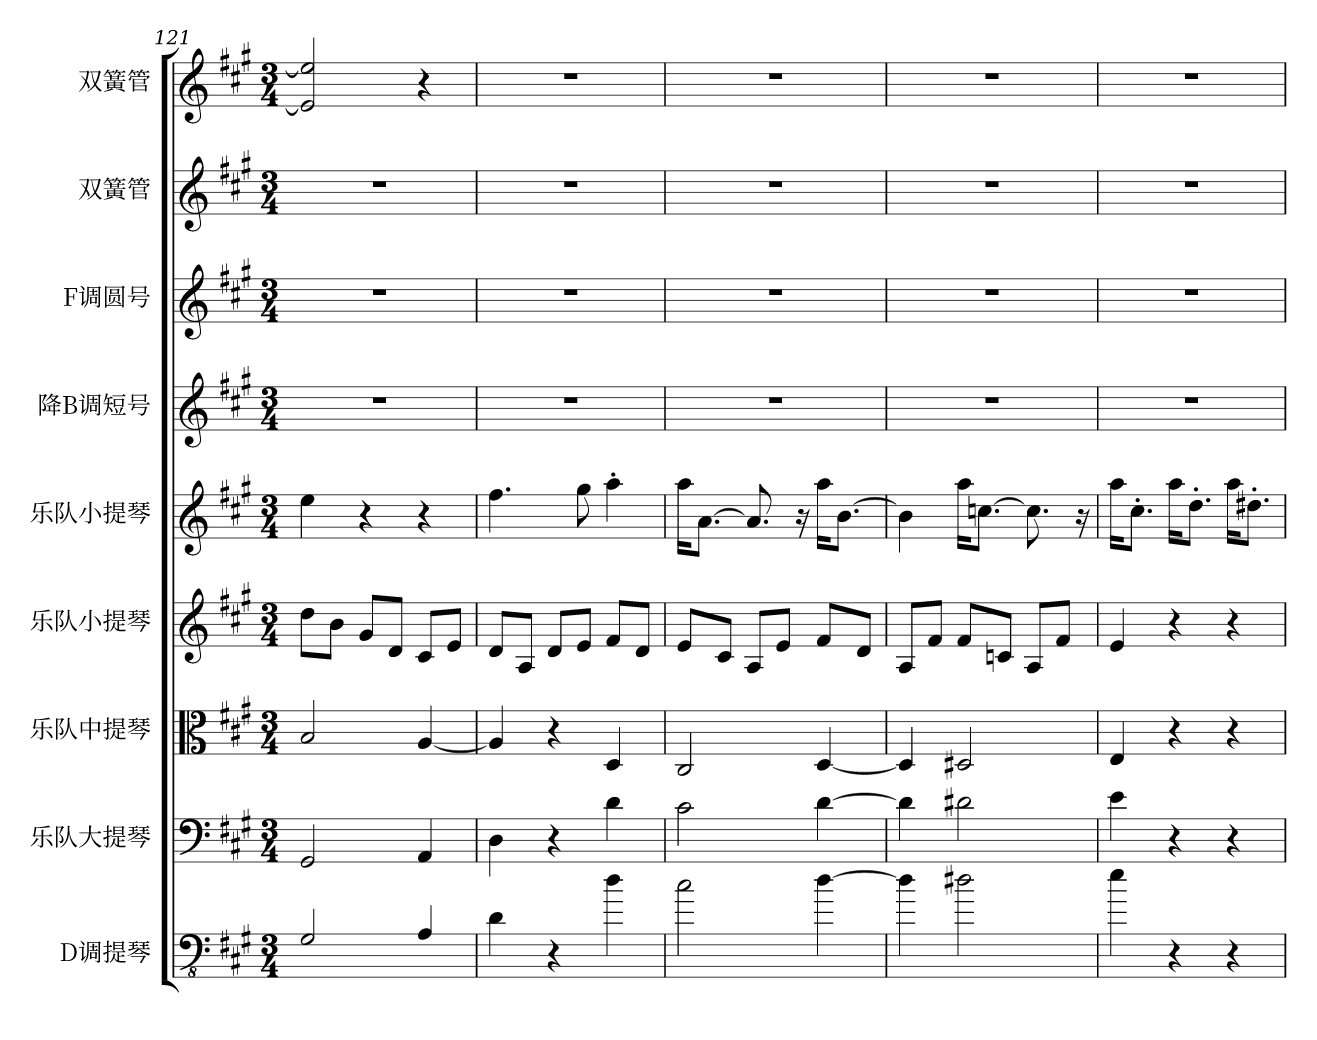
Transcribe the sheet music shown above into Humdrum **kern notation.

**kern	**kern	**kern	**kern	**kern	**kern	**kern	**kern	**kern
*part9	*part8	*part7	*part6	*part5	*part4	*part3	*part2	*part1
*staff9	*staff8	*staff7	*staff6	*staff5	*staff4	*staff3	*staff2	*staff1
*I"D调提琴	*I"乐队大提琴	*I"乐队中提琴	*I"乐队小提琴	*I"乐队小提琴	*I"降B调短号	*I"F调圆号	*I"双簧管	*I"双簧管
*clefFv4	*clefF4	*clefC3	*clefG2	*clefG2	*clefG2	*clefG2	*clefG2	*clefG2
*ITrd7c12	*	*	*	*	*ITrd1c2	*ITrd4c7	*	*
*k[f#c#g#]	*k[f#c#g#]	*k[f#c#g#]	*k[f#c#g#]	*k[f#c#g#]	*k[f#]	*k[f#c#]	*k[f#c#g#]	*k[f#c#g#]
*M3/4	*M3/4	*M3/4	*M3/4	*M3/4	*M3/4	*M3/4	*M3/4	*M3/4
=121	=121	=121	=121	=121	=121	=121	=121	=121
2GGG#/	2GG#/	2B/	8dd\L	4ee\	2.r	2.r	2.r	2e/] 2ee/]
.	.	.	8b\J	.	.	.	.	.
.	.	.	8g#/L	4r	.	.	.	.
.	.	.	8d/J	.	.	.	.	.
4AAA/	4AA/	[4A/	8c#/L	4r	.	.	.	4r
.	.	.	8e/J	.	.	.	.	.
=122	=122	=122	=122	=122	=122	=122	=122	=122
4DD\	4D\	4A/]	8d/L	4.ff#\	2.r	2.r	2.r	2.r
.	.	.	8A/J	.	.	.	.	.
4r	4r	4r	8d/L	.	.	.	.	.
.	.	.	8e/J	8gg#\	.	.	.	.
4D\	4d\	4D/	8f#/L	4aa'\	.	.	.	.
.	.	.	8d/J	.	.	.	.	.
!!LO:PB:g=z
=123	=123	=123	=123	=123	=123	=123	=123	=123
2C#\	2c#\	2C#/	8e/L	16aa\KL	2.r	2.r	2.r	2.r
.	.	.	.	[8.a\J	.	.	.	.
.	.	.	8c#/J	.	.	.	.	.
.	.	.	8A/L	8.a/]	.	.	.	.
.	.	.	8e/J	.	.	.	.	.
.	.	.	.	16r	.	.	.	.
[4D\	[4d\	[4D/	8f#/L	16aa\KL	.	.	.	.
.	.	.	.	[8.b\J	.	.	.	.
.	.	.	8d/J	.	.	.	.	.
=124	=124	=124	=124	=124	=124	=124	=124	=124
4D\]	4d\]	4D/]	8A/L	4b\]	2.r	2.r	2.r	2.r
.	.	.	8f#/J	.	.	.	.	.
2D#X\	2d#X\	2D#X/	8f#/L	16aa\KL	.	.	.	.
.	.	.	.	[8.ccn\J	.	.	.	.
.	.	.	8cn/J	.	.	.	.	.
.	.	.	8A/L	8.cc\]	.	.	.	.
.	.	.	8f#/J	.	.	.	.	.
.	.	.	.	16r	.	.	.	.
=125	=125	=125	=125	=125	=125	=125	=125	=125
4E\	4e\	4E/	4e/	16aa\KL	2.r	2.r	2.r	2.r
.	.	.	.	8.cc#'\J	.	.	.	.
4r	4r	4r	4r	16aa\KL	.	.	.	.
.	.	.	.	8.dd'\J	.	.	.	.
4r	4r	4r	4r	16aa\KL	.	.	.	.
.	.	.	.	8.dd#X'\J	.	.	.	.
=	=	=	=	=	=	=	=	=
*-	*-	*-	*-	*-	*-	*-	*-	*-
